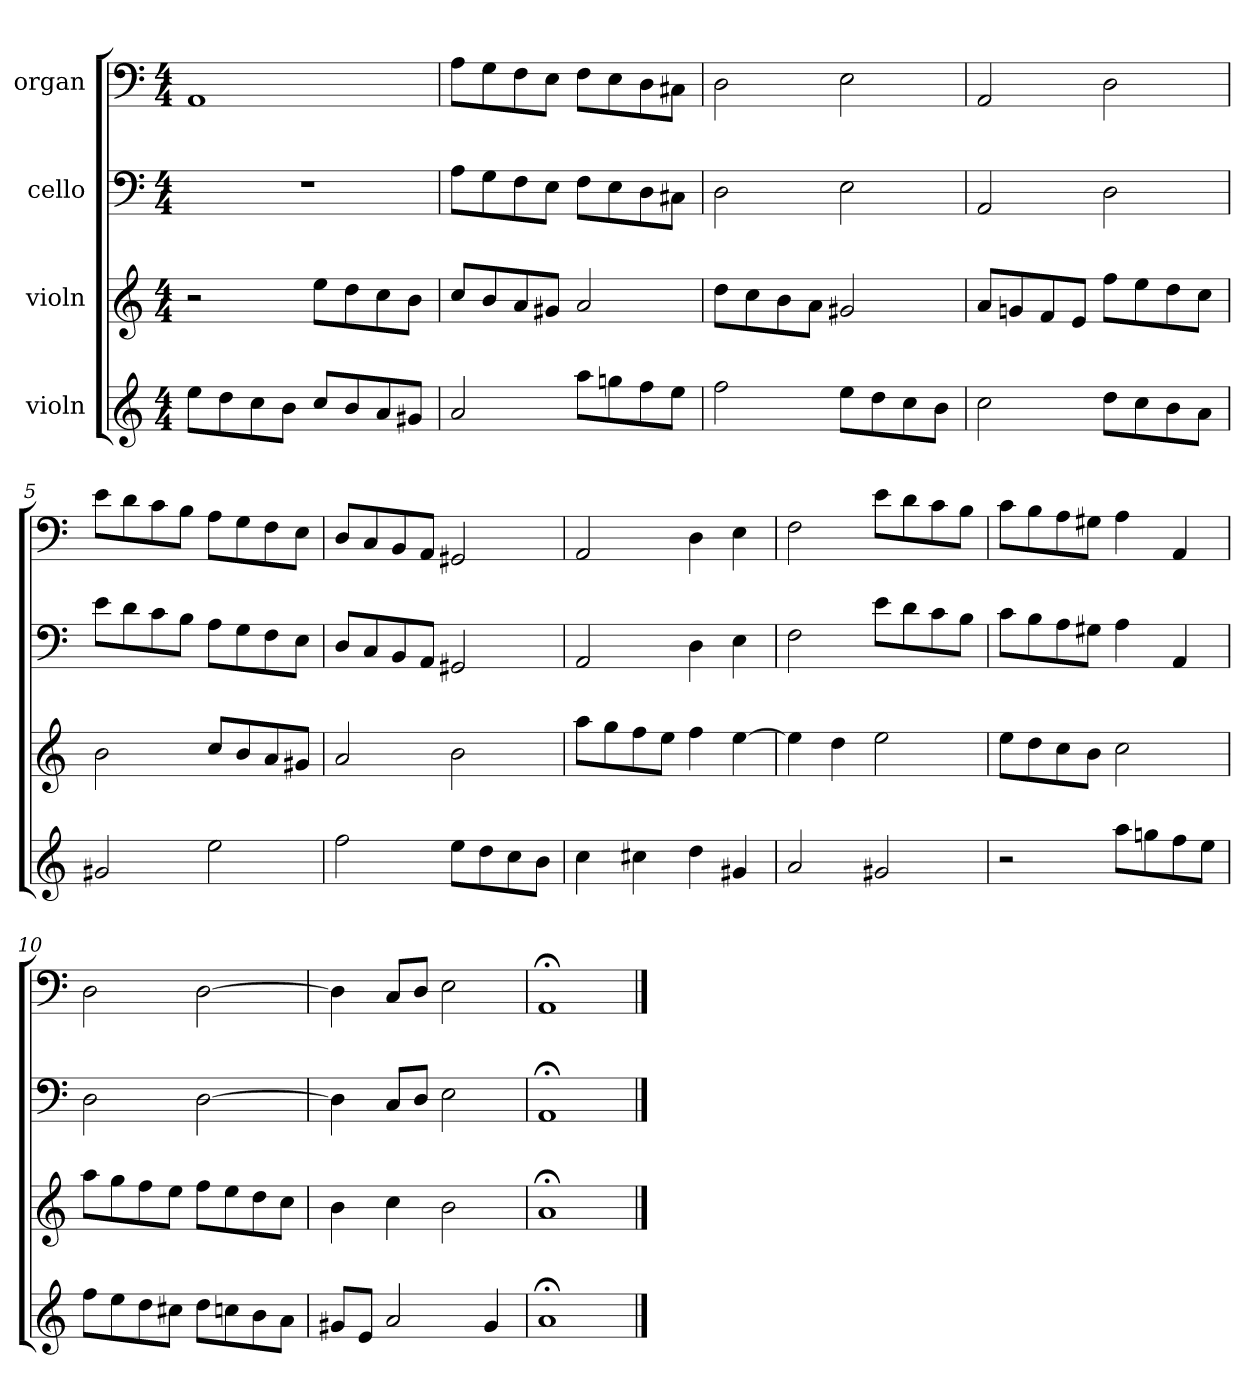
**kern	**kern	**kern	**kern
*part4	*part3	*part2	*part1
*staff4	*staff3	*staff2	*staff1
*I"violn	*I"violn	*I"cello	*I"organ
*M4/4	*M4/4	*M4/4	*M4/4
=1	=1	=1	=1
8ee\L	2r	1r	1AA/
8dd\	.	.	.
8cc\	.	.	.
8b\J	.	.	.
8cc/L	8ee\L	.	.
8b/	8dd\	.	.
8a/	8cc\	.	.
8g#/J	8b\J	.	.
=2	=2	=2	=2
2a/	8cc/L	8A\L	8A\L
.	8b/	8G\	8G\
.	8a/	8F\	8F\
.	8g#/J	8E\J	8E\J
8aa\L	2a/	8F\L	8F\L
8ggn\	.	8E\	8E\
8ff\	.	8D\	8D\
8ee\J	.	8C#\J	8C#\J
=3	=3	=3	=3
2ff\	8dd\L	2D\	2D\
.	8cc\	.	.
.	8b\	.	.
.	8a\J	.	.
8ee\L	2g#/	2E\	2E\
8dd\	.	.	.
8cc\	.	.	.
8b\J	.	.	.
=4	=4	=4	=4
2cc\	8a/L	2AA/	2AA/
.	8gn/	.	.
.	8f/	.	.
.	8e/J	.	.
8dd\L	8ff\L	2D\	2D\
8cc\	8ee\	.	.
8b\	8dd\	.	.
8a\J	8cc\J	.	.
=5	=5	=5	=5
2g#/	2b\	8e\L	8e\L
.	.	8d\	8d\
.	.	8c\	8c\
.	.	8B\J	8B\J
2ee\	8cc/L	8A\L	8A\L
.	8b/	8G\	8G\
.	8a/	8F\	8F\
.	8g#/J	8E\J	8E\J
=6	=6	=6	=6
2ff\	2a/	8D/L	8D/L
.	.	8C/	8C/
.	.	8BB/	8BB/
.	.	8AA/J	8AA/J
8ee\L	2b\	2GG#/	2GG#/
8dd\	.	.	.
8cc\	.	.	.
8b\J	.	.	.
=7	=7	=7	=7
4cc\	8aa\L	2AA/	2AA/
.	8gg\	.	.
4cc#\	8ff\	.	.
.	8ee\J	.	.
4dd\	4ff\	4D\	4D\
4g#/	[4ee\	4E\	4E\
=8	=8	=8	=8
2a/	4ee\]	2F\	2F\
.	4dd\	.	.
2g#/	2ee\	8e\L	8e\L
.	.	8d\	8d\
.	.	8c\	8c\
.	.	8B\J	8B\J
=9	=9	=9	=9
2r	8ee\L	8c\L	8c\L
.	8dd\	8B\	8B\
.	8cc\	8A\	8A\
.	8b\J	8G#\J	8G#\J
8aa\L	2cc\	4A\	4A\
8ggn\	.	.	.
8ff\	.	4AA/	4AA/
8ee\J	.	.	.
=10	=10	=10	=10
8ff\L	8aa\L	2D\	2D\
8ee\	8gg\	.	.
8dd\	8ff\	.	.
8cc#\J	8ee\J	.	.
8dd\L	8ff\L	[2D\	[2D\
8ccn\	8ee\	.	.
8b\	8dd\	.	.
8a\J	8cc\J	.	.
=11	=11	=11	=11
8g#/L	4b\	4D\]	4D\]
8e/J	.	.	.
2a/	4cc\	8C/L	8C/L
.	.	8D/J	8D/J
.	2b\	2E\	2E\
4g#/	.	.	.
=12	=12	=12	=12
1a;</	1a;</	1AA;</	1AA;</
==	==	==	==
*-	*-	*-	*-
